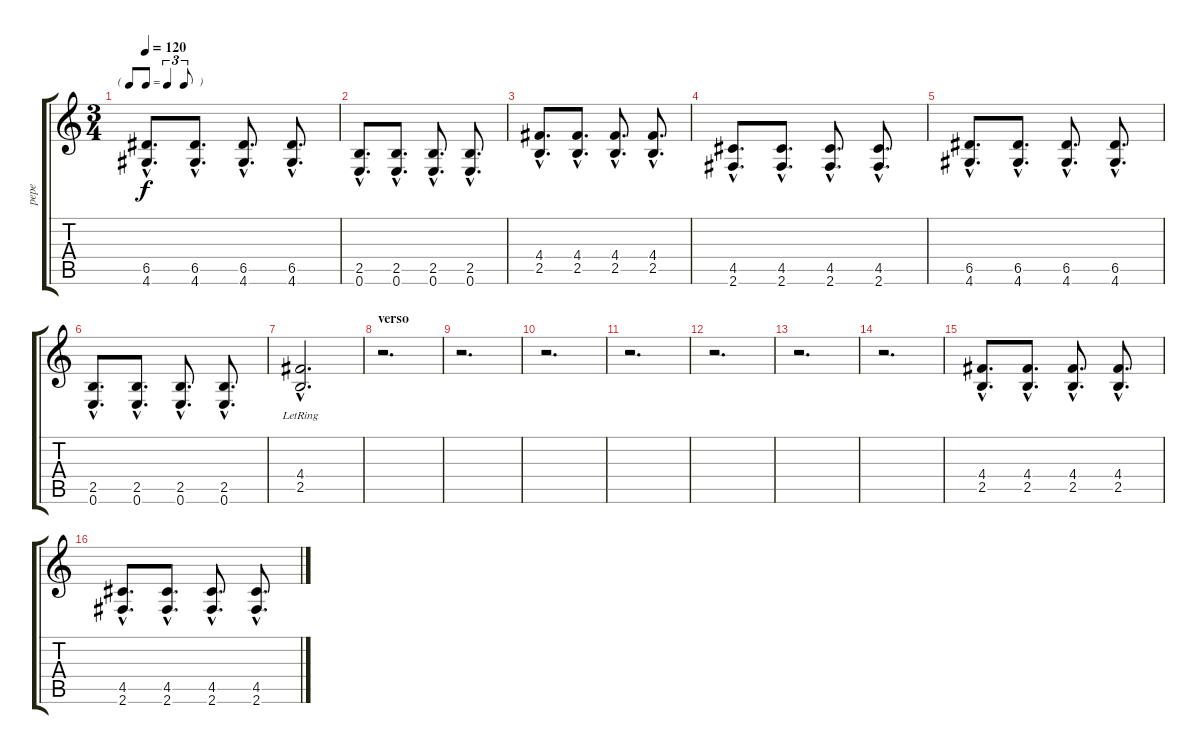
\track ("pepe" "pepe") {instrument distortionguitar}
\staff {score tabs}
\tuning (E4 B3 G3 D3 A2 E2) {hide}
\ts (3 4)
\tf triplet8th
\tempo 120
\clef g2
\ks c
(6.5{hac} 4.6{hac}).8{d dy f} (6.5{hac} 4.6{hac}).8{d} (6.5{hac} 4.6{hac}).8{d} (6.5{hac} 4.6{hac}).8{d} |
(2.5{hac} 0.6{hac}).8{d} (2.5{hac} 0.6{hac}).8{d} (2.5{hac} 0.6{hac}).8{d} (2.5{hac} 0.6{hac}).8{d} |
(4.4{hac} 2.5{hac}).8{d} (4.4{hac} 2.5{hac}).8{d} (4.4{hac} 2.5{hac}).8{d} (4.4{hac} 2.5{hac}).8{d} |
(4.5{hac} 2.6{hac}).8{d} (4.5{hac} 2.6{hac}).8{d} (4.5{hac} 2.6{hac}).8{d} (4.5{hac} 2.6{hac}).8{d} |
(6.5{hac} 4.6{hac}).8{d} (6.5{hac} 4.6{hac}).8{d} (6.5{hac} 4.6{hac}).8{d} (6.5{hac} 4.6{hac}).8{d} |
(2.5{hac} 0.6{hac}).8{d} (2.5{hac} 0.6{hac}).8{d} (2.5{hac} 0.6{hac}).8{d} (2.5{hac} 0.6{hac}).8{d} |
(4.4{hac lr} 2.5{hac lr}).2{d} |
\section ("" "verso")
r.2{d} |
r.2{d} |
r.2{d} |
r.2{d} |
r.2{d} |
r.2{d} |
r.2{d} |
(4.4{hac} 2.5{hac}).8{d} (4.4{hac} 2.5{hac}).8{d} (4.4{hac} 2.5{hac}).8{d} (4.4{hac} 2.5{hac}).8{d} |
(4.5{hac} 2.6{hac}).8{d} (4.5{hac} 2.6{hac}).8{d} (4.5{hac} 2.6{hac}).8{d} (4.5{hac} 2.6{hac}).8{d}
